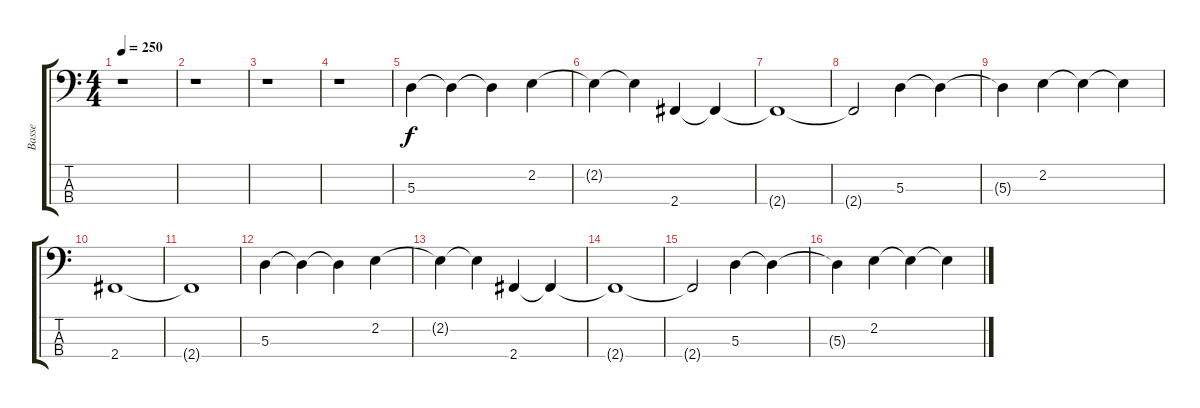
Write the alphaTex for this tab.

\track ("Basse" "Basse") {instrument fretlessbass}
\staff {score tabs}
\tuning (G2 D2 A1 E1) {hide}
\ts (4 4)
\tempo 250
\clef f4
\ks c
r.1{dy f} |
r.1 |
r.1 |
r.1 |
5.3.4 5.3{t}.4 5.3{t}.4 2.2.4 |
2.2{t}.4 2.2{t}.4 2.4.4 2.4{t}.4 |
2.4{t}.1 |
2.4{t}.2 5.3.4 5.3{t}.4 |
5.3{t}.4 2.2.4 2.2{t}.4 2.2{t}.4 |
2.4.1 |
2.4{t}.1 |
5.3.4 5.3{t}.4 5.3{t}.4 2.2.4 |
2.2{t}.4 2.2{t}.4 2.4.4 2.4{t}.4 |
2.4{t}.1 |
2.4{t}.2 5.3.4 5.3{t}.4 |
5.3{t}.4 2.2.4 2.2{t}.4 2.2{t}.4
